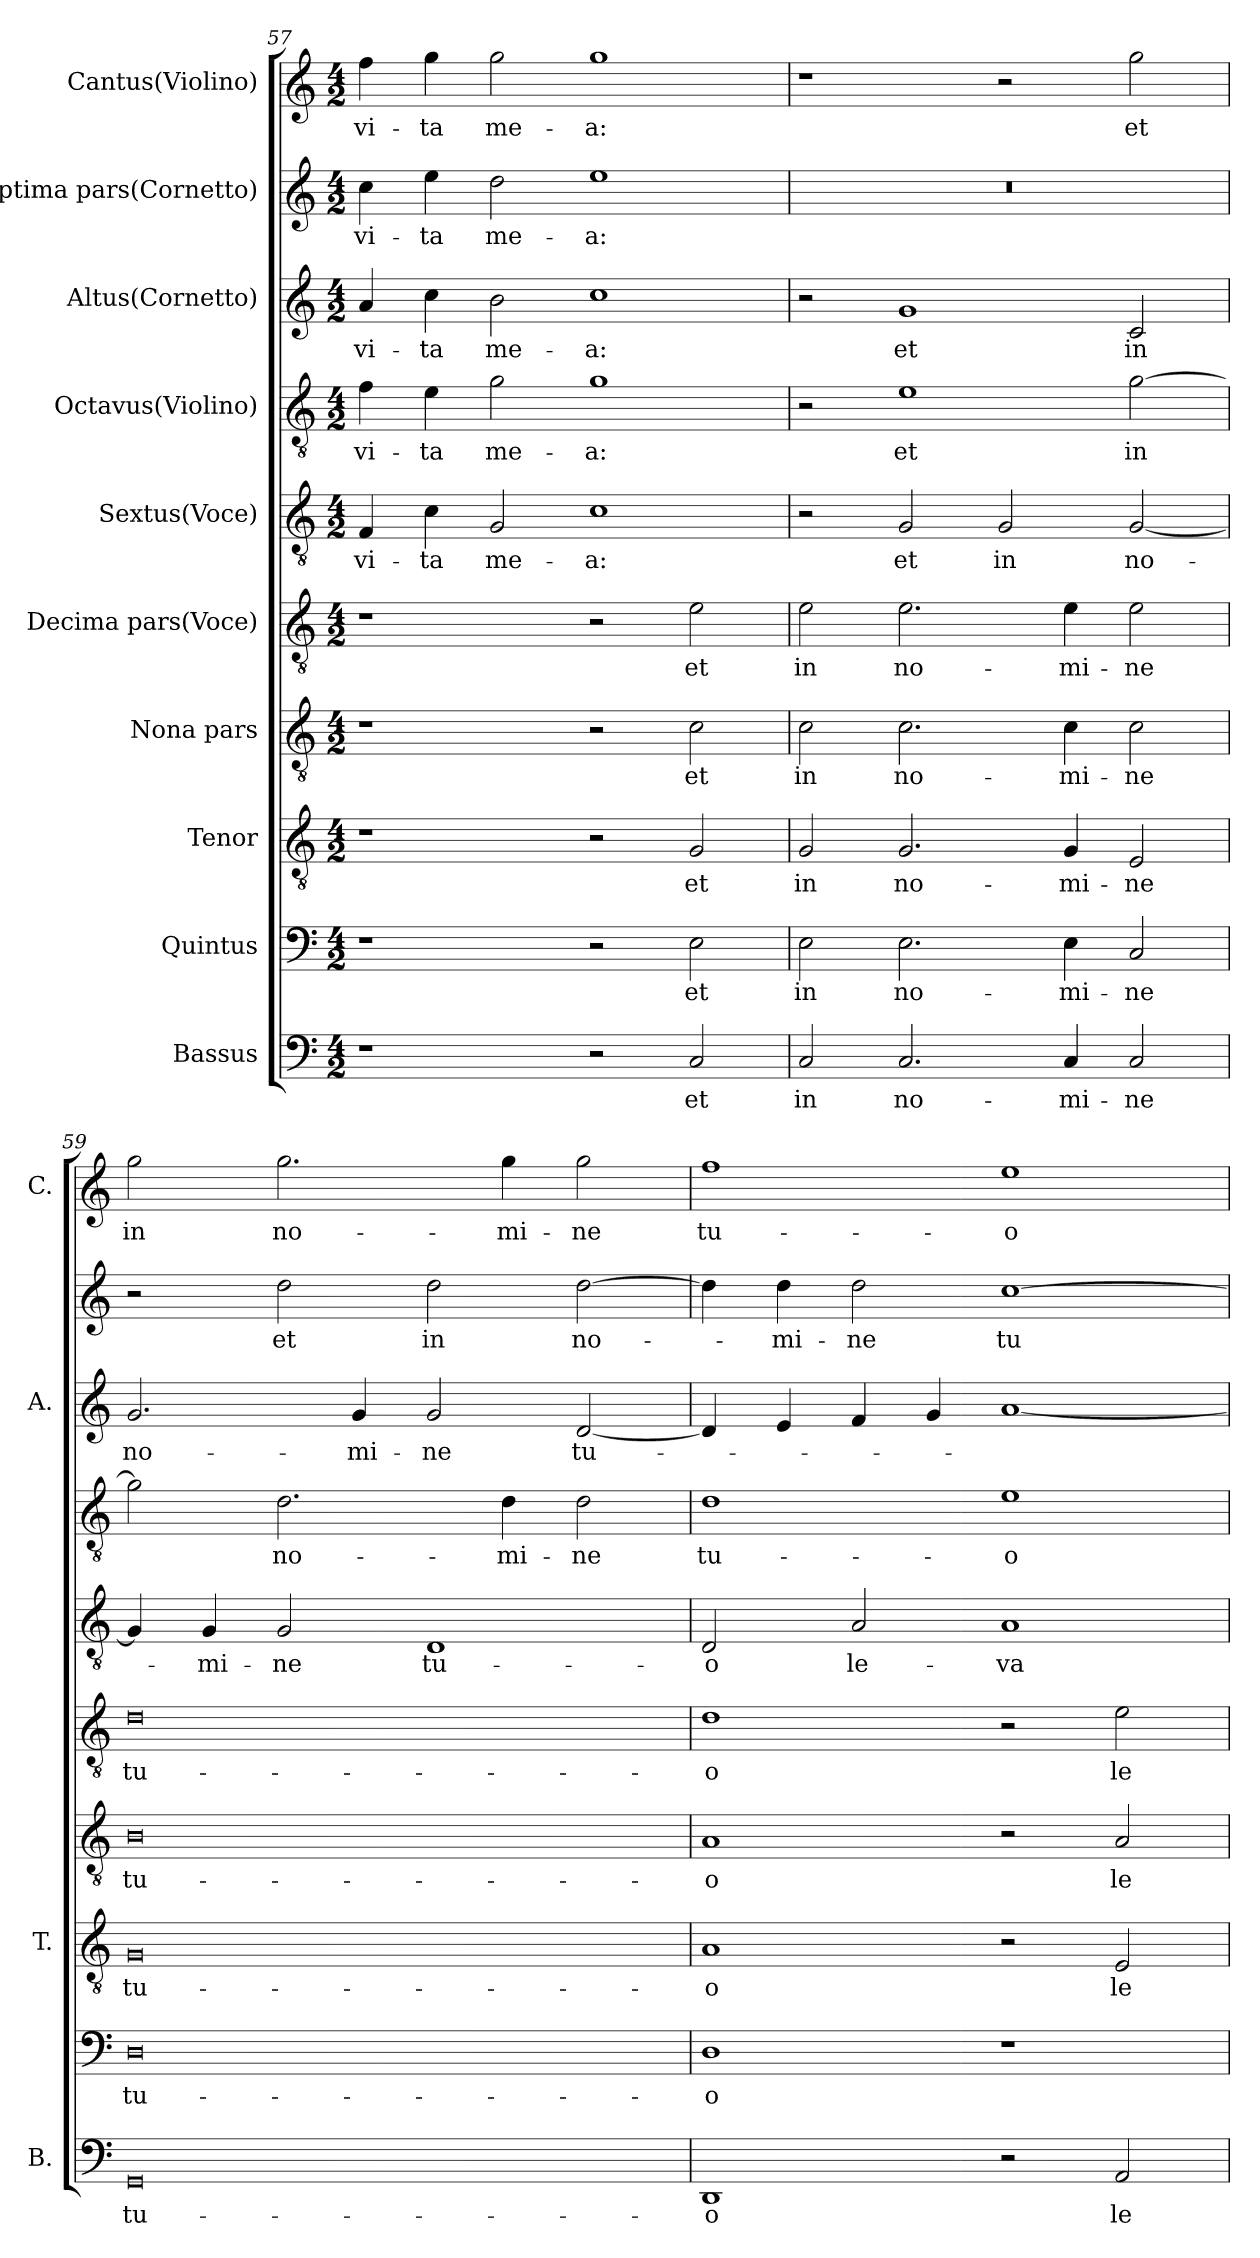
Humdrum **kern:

**kern	**text	**kern	**text	**kern	**text	**kern	**text	**kern	**text	**kern	**text	**kern	**text	**kern	**text	**kern	**text	**kern	**text
*part10	*part10	*part9	*part9	*part8	*part8	*part7	*part7	*part6	*part6	*part5	*part5	*part4	*part4	*part3	*part3	*part2	*part2	*part1	*part1
*staff10	*staff10	*staff9	*staff9	*staff8	*staff8	*staff7	*staff7	*staff6	*staff6	*staff5	*staff5	*staff4	*staff4	*staff3	*staff3	*staff2	*staff2	*staff1	*staff1
*I"Bassus	*	*I"Quintus	*	*I"Tenor	*	*I"Nona pars	*	*I"Decima pars(Voce)	*	*I"Sextus(Voce)	*	*I"Octavus(Violino)	*	*I"Altus(Cornetto)	*	*I"Septima pars(Cornetto)	*	*I"Cantus(Violino)	*
*I'B.	*	*	*	*I'T.	*	*	*	*	*	*	*	*	*	*I'A.	*	*	*	*I'C.	*
!!LO:PB:g=z
*clefF4	*	*clefF4	*	*clefGv2	*	*clefGv2	*	*clefGv2	*	*clefGv2	*	*clefGv2	*	*clefG2	*	*clefG2	*	*clefG2	*
*	*	*	*	*ITrd7c12	*	*ITrd7c12	*	*ITrd7c12	*	*ITrd7c12	*	*ITrd7c12	*	*	*	*	*	*	*
*k[]	*	*k[]	*	*k[]	*	*k[]	*	*k[]	*	*k[]	*	*k[]	*	*k[]	*	*k[]	*	*k[]	*
*a:	*	*a:	*	*a:	*	*a:	*	*a:	*	*a:	*	*a:	*	*a:	*	*a:	*	*a:	*
*M4/2	*	*M4/2	*	*M4/2	*	*M4/2	*	*M4/2	*	*M4/2	*	*M4/2	*	*M4/2	*	*M4/2	*	*M4/2	*
=57	=57	=57	=57	=57	=57	=57	=57	=57	=57	=57	=57	=57	=57	=57	=57	=57	=57	=57	=57
!	!	!	!	!	!	!	!	!	!	!	!LO:LY:b	!	!LO:LY:b	!	!LO:LY:b	!	!LO:LY:b	!	!LO:LY:b
1r	.	1r	.	1r	.	1r	.	1r	.	4FF/	vi-	4F\	vi-	4a/	vi-	4cc\	vi-	4ff\	vi-
!	!	!	!	!	!	!	!	!	!	!	!LO:LY:b	!	!LO:LY:b	!	!LO:LY:b	!	!LO:LY:b	!	!LO:LY:b
.	.	.	.	.	.	.	.	.	.	4C\	-ta	4E\	-ta	4cc\	-ta	4ee\	-ta	4gg\	-ta
!	!	!	!	!	!	!	!	!	!	!	!LO:LY:b	!	!LO:LY:b	!	!LO:LY:b	!	!LO:LY:b	!	!LO:LY:b
.	.	.	.	.	.	.	.	.	.	2GG/	me-	2G\	me-	2b\	me-	2dd\	me-	2gg\	me-
!	!	!	!	!	!	!	!	!	!	!	!LO:LY:b	!	!LO:LY:b	!	!LO:LY:b	!	!LO:LY:b	!	!LO:LY:b
2r	.	2r	.	2r	.	2r	.	2r	.	1C	-a:	1G	-a:	1cc	-a:	1ee	-a:	1gg	-a:
!	!LO:LY:b	!	!LO:LY:b	!	!LO:LY:b	!	!LO:LY:b	!	!LO:LY:b	!	!	!	!	!	!	!	!	!	!
2C/	et	2E\	et	2GG/	et	2C\	et	2E\	et	.	.	.	.	.	.	.	.	.	.
=58	=58	=58	=58	=58	=58	=58	=58	=58	=58	=58	=58	=58	=58	=58	=58	=58	=58	=58	=58
!	!LO:LY:b	!	!LO:LY:b	!	!LO:LY:b	!	!LO:LY:b	!	!LO:LY:b	!	!	!	!	!	!	!LO:N:vis=1	!	!	!
2C/	in	2E\	in	2GG/	in	2C\	in	2E\	in	2r	.	2r	.	2r	.	0r	.	1r	.
!	!LO:LY:b	!	!LO:LY:b	!	!LO:LY:b	!	!LO:LY:b	!	!LO:LY:b	!	!LO:LY:b	!	!LO:LY:b	!	!LO:LY:b	!	!	!	!
2.C/	no-	2.E\	no-	2.GG/	no-	2.C\	no-	2.E\	no-	2GG/	et	1E	et	1g	et	.	.	.	.
!	!	!	!	!	!	!	!	!	!	!	!LO:LY:b	!	!	!	!	!	!	!	!
.	.	.	.	.	.	.	.	.	.	2GG/	in	.	.	.	.	.	.	2r	.
!	!LO:LY:b	!	!LO:LY:b	!	!LO:LY:b	!	!LO:LY:b	!	!LO:LY:b	!	!	!	!	!	!	!	!	!	!
4C/	-mi-	4E\	-mi-	4GG/	-mi-	4C\	-mi-	4E\	-mi-	.	.	.	.	.	.	.	.	.	.
!	!LO:LY:b	!	!LO:LY:b	!	!LO:LY:b	!	!LO:LY:b	!	!LO:LY:b	!	!LO:LY:b	!	!LO:LY:b	!	!LO:LY:b	!	!	!	!LO:LY:b
2C/	-ne	2C/	-ne	2EE/	-ne	2C\	-ne	2E\	-ne	[<2GG/	no-	[>2G\	in	2c/	in	.	.	2gg\	et
=59	=59	=59	=59	=59	=59	=59	=59	=59	=59	=59	=59	=59	=59	=59	=59	=59	=59	=59	=59
!	!LO:LY:b	!	!LO:LY:b	!	!LO:LY:b	!	!LO:LY:b	!	!LO:LY:b	!	!	!	!	!	!LO:LY:b	!	!	!	!LO:LY:b
0GG	tu-	0D	tu-	0GG	tu-	0BB	tu-	0D	tu-	4GG/]	.	2G\]	.	2.g/	no-	2r	.	2gg\	in
!	!	!	!	!	!	!	!	!	!	!	!LO:LY:b	!	!	!	!	!	!	!	!
.	.	.	.	.	.	.	.	.	.	4GG/	-mi-	.	.	.	.	.	.	.	.
!	!	!	!	!	!	!	!	!	!	!	!LO:LY:b	!	!LO:LY:b	!	!	!	!LO:LY:b	!	!LO:LY:b
.	.	.	.	.	.	.	.	.	.	2GG/	-ne	2.D\	no-	.	.	2dd\	et	2.gg\	no-
!	!	!	!	!	!	!	!	!	!	!	!	!	!	!	!LO:LY:b	!	!	!	!
.	.	.	.	.	.	.	.	.	.	.	.	.	.	4g/	-mi-	.	.	.	.
!	!	!	!	!	!	!	!	!	!	!	!LO:LY:b	!	!	!	!LO:LY:b	!	!LO:LY:b	!	!
.	.	.	.	.	.	.	.	.	.	1DD	tu-	.	.	2g/	-ne	2dd\	in	.	.
!	!	!	!	!	!	!	!	!	!	!	!	!	!LO:LY:b	!	!	!	!	!	!LO:LY:b
.	.	.	.	.	.	.	.	.	.	.	.	4D\	-mi-	.	.	.	.	4gg\	-mi-
!	!	!	!	!	!	!	!	!	!	!	!	!	!LO:LY:b	!	!LO:LY:b	!	!LO:LY:b	!	!LO:LY:b
.	.	.	.	.	.	.	.	.	.	.	.	2D\	-ne	[<2d/	tu-	[>2dd\	no-	2gg\	-ne
=60	=60	=60	=60	=60	=60	=60	=60	=60	=60	=60	=60	=60	=60	=60	=60	=60	=60	=60	=60
!	!LO:LY:b	!	!LO:LY:b	!	!LO:LY:b	!	!LO:LY:b	!	!LO:LY:b	!	!LO:LY:b	!	!LO:LY:b	!	!	!	!	!	!LO:LY:b
1DD	-o	1D	-o	1AA	-o	1AA	-o	1D	-o	2DD/	-o	1D	tu-	4d/]	.	4dd\]	.	1ff	tu-
!	!	!	!	!	!	!	!	!	!	!	!	!	!	!	!	!	!LO:LY:b	!	!
.	.	.	.	.	.	.	.	.	.	.	.	.	.	4e/	.	4dd\	-mi-	.	.
!	!	!	!	!	!	!	!	!	!	!	!LO:LY:b	!	!	!	!	!	!LO:LY:b	!	!
.	.	.	.	.	.	.	.	.	.	2AA/	le-	.	.	4f/	.	2dd\	-ne	.	.
.	.	.	.	.	.	.	.	.	.	.	.	.	.	4g/	.	.	.	.	.
!	!	!	!	!	!	!	!	!	!	!	!LO:LY:b	!	!LO:LY:b	!	!	!	!LO:LY:b	!	!LO:LY:b
2r	.	1r	.	2r	.	2r	.	2r	.	1AA	-va-	1E	-o	[<1a	.	[>1cc	tu-	1ee	-o
!	!LO:LY:b	!	!	!	!LO:LY:b	!	!LO:LY:b	!	!LO:LY:b	!	!	!	!	!	!	!	!	!	!
2AA/	le-	.	.	2EE/	le-	2AA/	le-	2E\	le-	.	.	.	.	.	.	.	.	.	.
=	=	=	=	=	=	=	=	=	=	=	=	=	=	=	=	=	=	=	=
*-	*-	*-	*-	*-	*-	*-	*-	*-	*-	*-	*-	*-	*-	*-	*-	*-	*-	*-	*-
